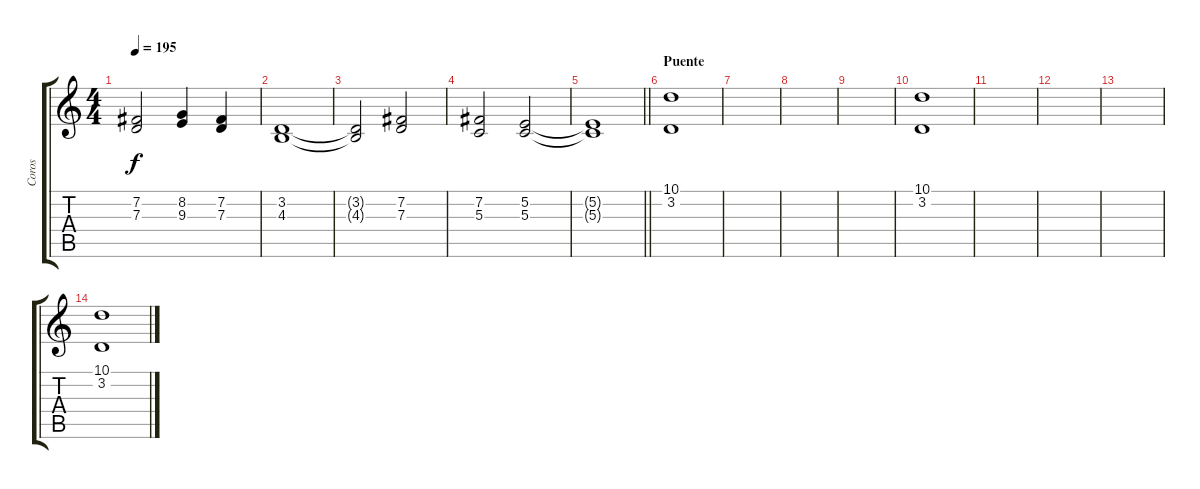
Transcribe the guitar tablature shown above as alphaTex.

\track ("Coros" "Coros") {instrument choiraahs}
\staff {score tabs}
\tuning (E4 B3 G3 D3 A2 E2) {hide}
\ts (4 4)
\tempo 195
\clef g2
\ks c
(7.2{t} 7.3{t}).2{dy f} (8.2 9.3).4 (7.2 7.3).4 |
(3.2 4.3).1 |
(3.2{t} 4.3{t}).2 (7.2 7.3).2 |
(7.2 5.3).2 (5.2 5.3).2 |
\barLineRight lightlight
(5.2{t} 5.3{t}).1 |
\section ("" "Puente")
(10.1 3.2).1 |
|
|
|
(10.1 3.2).1 |
|
|
|
(10.1 3.2).1
